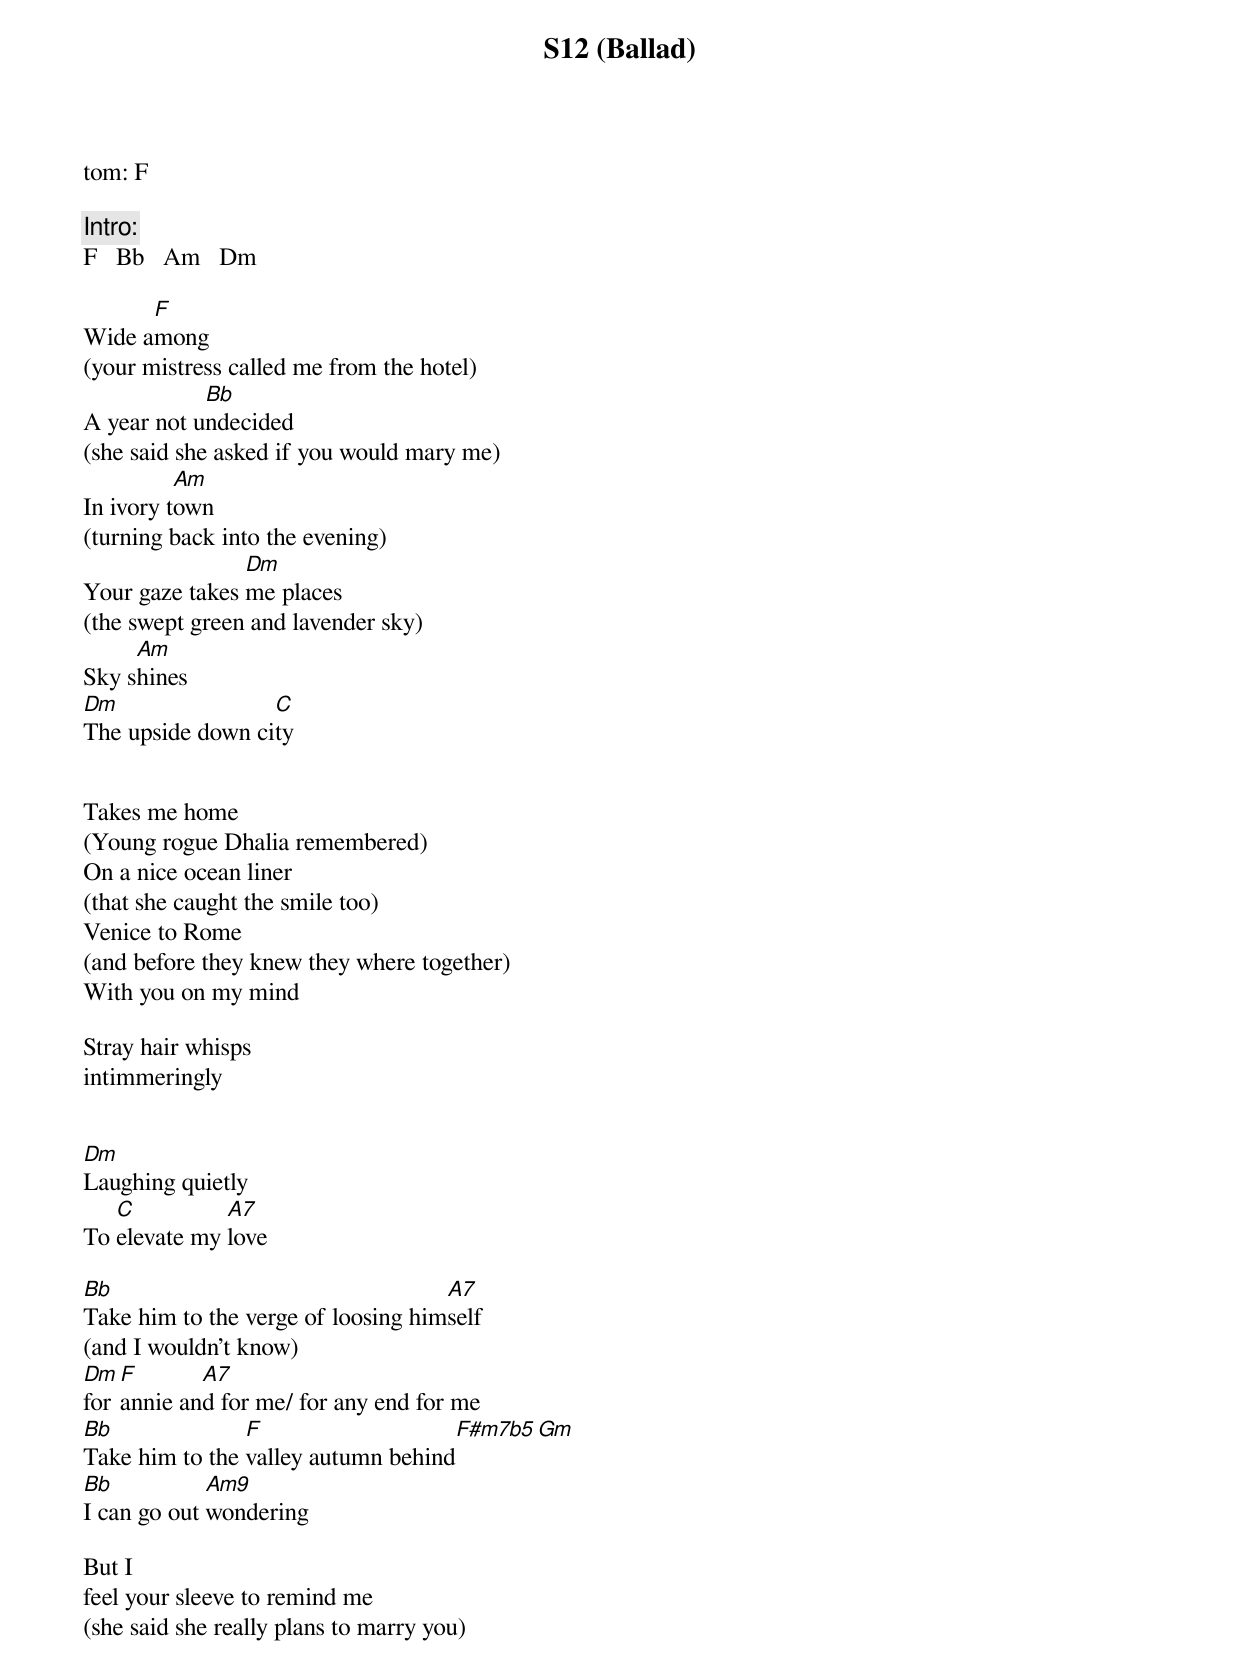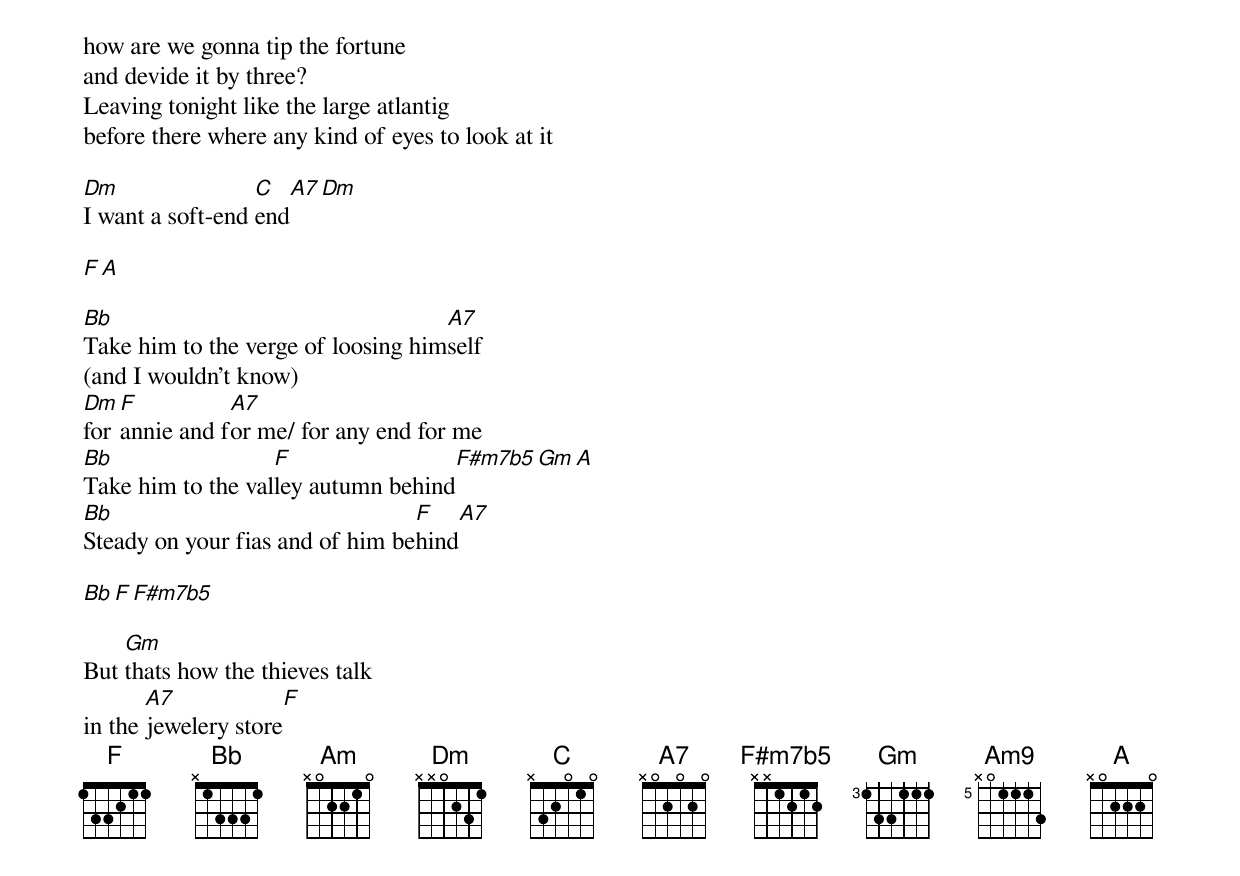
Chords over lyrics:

S12 (Ballad)
tom: F

Intro:
F   Bb   Am   Dm

      F
Wide among
(your mistress called me from the hotel)
            Bb
A year not undecided
(she said she asked if you would mary me)
          Am
In ivory town
(turning back into the evening)
                Dm
Your gaze takes me places
(the swept green and lavender sky)
     Am
Sky shines
Dm                C
The upside down city


Takes me home
(Young rogue Dhalia remembered)
On a nice ocean liner
(that she caught the smile too)
Venice to Rome
(and before they knew they where together)
With you on my mind

Stray hair whisps
intimmeringly


Dm
Laughing quietly
   C          A7
To elevate my love

Bb                                  A7
Take him to the verge of loosing himself
(and I wouldn't know)
Dm  F       A7
for annie and for me/ for any end for me
Bb              F                      F#m7b5  Gm
Take him to the valley autumn behind
Bb           Am9
I can go out wondering

But I
feel your sleeve to remind me
(she said she really plans to marry you)
how are we gonna tip the fortune
and devide it by three?
Leaving tonight like the large atlantig
before there where any kind of eyes to look at it

Dm                C     A7   Dm
I want a soft-end end

F   A

Bb                                  A7
Take him to the verge of loosing himself
(and I wouldn't know)
Dm  F          A7
for annie and for me/ for any end for me
Bb                 F                 F#m7b5  Gm   A
Take him to the valley autumn behind
Bb                               F      A7
Steady on your fias and of him behind

Bb  F   F#m7b5

    Gm
But thats how the thieves talk
       A7               F
in the jewelery store
